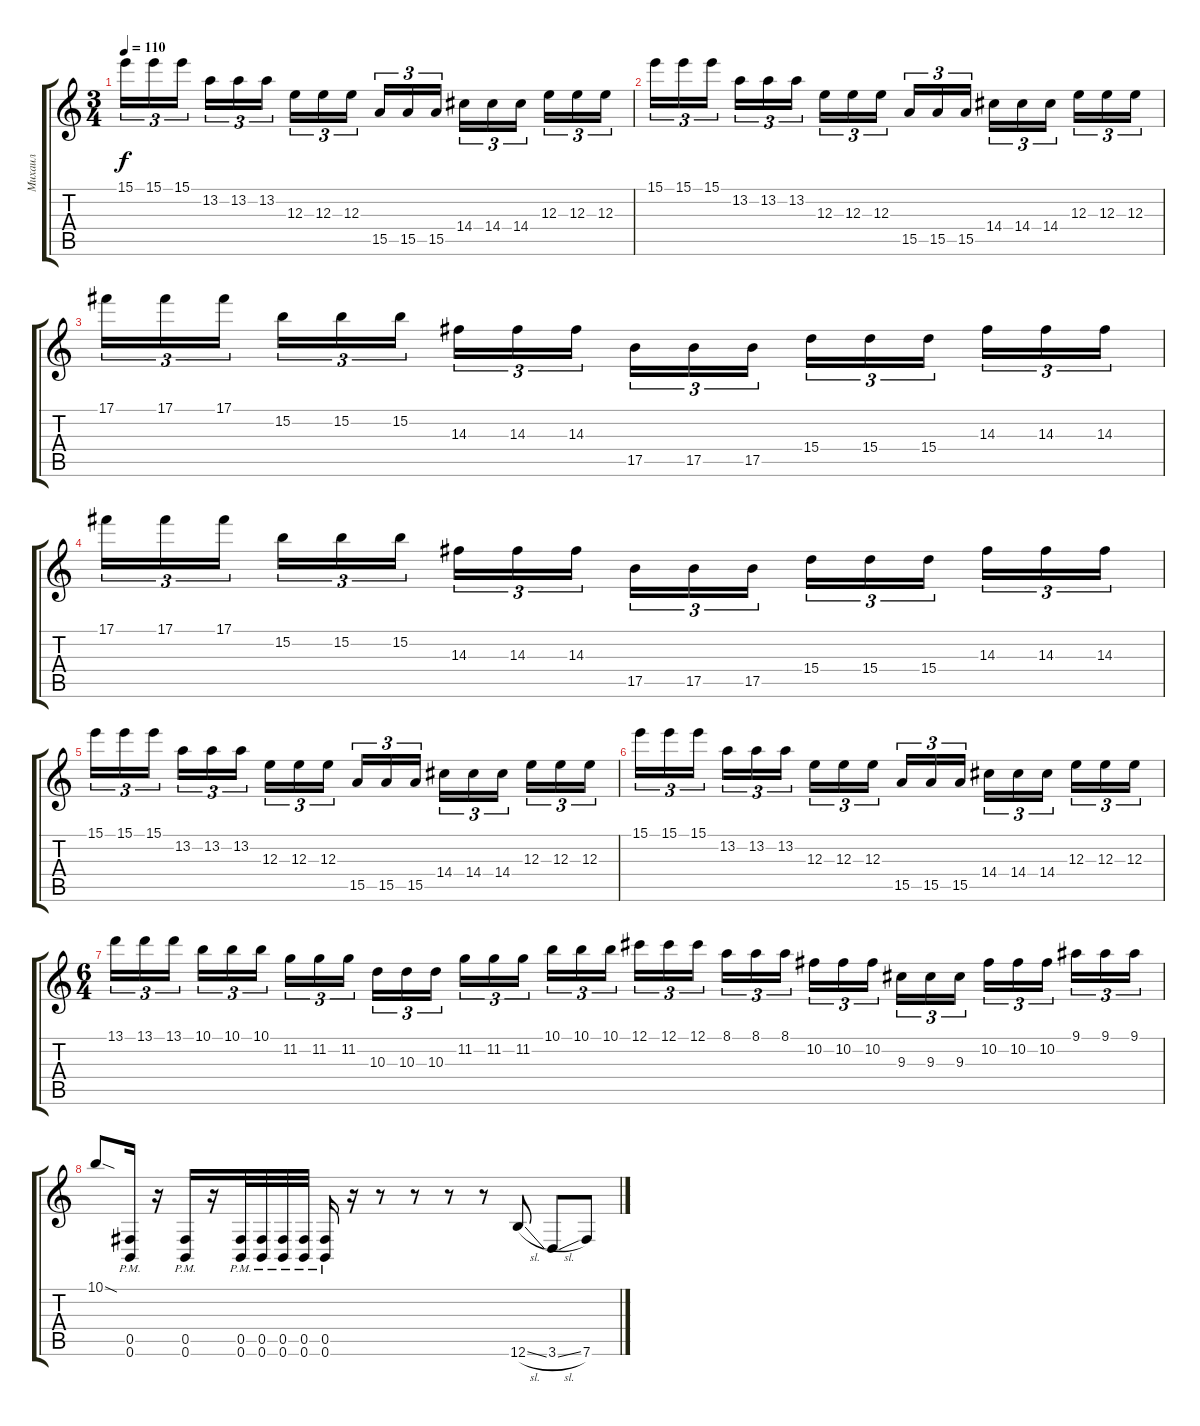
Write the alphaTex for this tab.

\track ("Михаил" "Михаил") {instrument distortionguitar}
\staff {score tabs}
\tuning (Db4 Ab3 E3 B2 Gb2 B1) {hide}
\ts (3 4)
\tempo 110
\clef g2
\ks c
15.1.16{tu (3 2) dy f} 15.1.16{tu (3 2)} 15.1.16{tu (3 2) beam splitsecondary} 13.2.16{tu (3 2)} 13.2.16{tu (3 2)} 13.2.16{tu (3 2)} 12.3.16{tu (3 2)} 12.3.16{tu (3 2)} 12.3.16{tu (3 2) beam splitsecondary} 15.5.16{tu (3 2)} 15.5.16{tu (3 2)} 15.5.16{tu (3 2)} 14.4.16{tu (3 2)} 14.4.16{tu (3 2)} 14.4.16{tu (3 2) beam splitsecondary} 12.3.16{tu (3 2)} 12.3.16{tu (3 2)} 12.3.16{tu (3 2)} |
15.1.16{tu (3 2)} 15.1.16{tu (3 2)} 15.1.16{tu (3 2) beam splitsecondary} 13.2.16{tu (3 2)} 13.2.16{tu (3 2)} 13.2.16{tu (3 2)} 12.3.16{tu (3 2)} 12.3.16{tu (3 2)} 12.3.16{tu (3 2) beam splitsecondary} 15.5.16{tu (3 2)} 15.5.16{tu (3 2)} 15.5.16{tu (3 2)} 14.4.16{tu (3 2)} 14.4.16{tu (3 2)} 14.4.16{tu (3 2) beam splitsecondary} 12.3.16{tu (3 2)} 12.3.16{tu (3 2)} 12.3.16{tu (3 2)} |
17.1.16{tu (3 2) balance 16} 17.1.16{tu (3 2)} 17.1.16{tu (3 2) beam splitsecondary} 15.2.16{tu (3 2)} 15.2.16{tu (3 2)} 15.2.16{tu (3 2)} 14.3.16{tu (3 2)} 14.3.16{tu (3 2)} 14.3.16{tu (3 2) beam splitsecondary} 17.5.16{tu (3 2)} 17.5.16{tu (3 2)} 17.5.16{tu (3 2)} 15.4.16{tu (3 2)} 15.4.16{tu (3 2)} 15.4.16{tu (3 2) beam splitsecondary} 14.3.16{tu (3 2)} 14.3.16{tu (3 2)} 14.3.16{tu (3 2)} |
17.1.16{tu (3 2)} 17.1.16{tu (3 2)} 17.1.16{tu (3 2) beam splitsecondary} 15.2.16{tu (3 2)} 15.2.16{tu (3 2)} 15.2.16{tu (3 2)} 14.3.16{tu (3 2)} 14.3.16{tu (3 2)} 14.3.16{tu (3 2) beam splitsecondary} 17.5.16{tu (3 2)} 17.5.16{tu (3 2)} 17.5.16{tu (3 2)} 15.4.16{tu (3 2)} 15.4.16{tu (3 2)} 15.4.16{tu (3 2) beam splitsecondary} 14.3.16{tu (3 2)} 14.3.16{tu (3 2)} 14.3.16{tu (3 2)} |
15.1.16{tu (3 2)} 15.1.16{tu (3 2)} 15.1.16{tu (3 2) beam splitsecondary} 13.2.16{tu (3 2)} 13.2.16{tu (3 2)} 13.2.16{tu (3 2)} 12.3.16{tu (3 2)} 12.3.16{tu (3 2)} 12.3.16{tu (3 2) beam splitsecondary} 15.5.16{tu (3 2)} 15.5.16{tu (3 2)} 15.5.16{tu (3 2)} 14.4.16{tu (3 2)} 14.4.16{tu (3 2)} 14.4.16{tu (3 2) beam splitsecondary} 12.3.16{tu (3 2)} 12.3.16{tu (3 2)} 12.3.16{tu (3 2)} |
15.1.16{tu (3 2)} 15.1.16{tu (3 2)} 15.1.16{tu (3 2) beam splitsecondary} 13.2.16{tu (3 2)} 13.2.16{tu (3 2)} 13.2.16{tu (3 2)} 12.3.16{tu (3 2)} 12.3.16{tu (3 2)} 12.3.16{tu (3 2) beam splitsecondary} 15.5.16{tu (3 2)} 15.5.16{tu (3 2)} 15.5.16{tu (3 2)} 14.4.16{tu (3 2)} 14.4.16{tu (3 2)} 14.4.16{tu (3 2) beam splitsecondary} 12.3.16{tu (3 2)} 12.3.16{tu (3 2)} 12.3.16{tu (3 2)} |
\ts (6 4)
13.1.16{tu (3 2)} 13.1.16{tu (3 2)} 13.1.16{tu (3 2) beam splitsecondary} 10.1.16{tu (3 2)} 10.1.16{tu (3 2)} 10.1.16{tu (3 2) beam splitsecondary} 11.2.16{tu (3 2)} 11.2.16{tu (3 2)} 11.2.16{tu (3 2) beam splitsecondary} 10.3.16{tu (3 2)} 10.3.16{tu (3 2)} 10.3.16{tu (3 2) beam splitsecondary} 11.2.16{tu (3 2)} 11.2.16{tu (3 2)} 11.2.16{tu (3 2) beam splitsecondary} 10.1.16{tu (3 2)} 10.1.16{tu (3 2)} 10.1.16{tu (3 2)} 12.1.16{tu (3 2)} 12.1.16{tu (3 2)} 12.1.16{tu (3 2) beam splitsecondary} 8.1.16{tu (3 2)} 8.1.16{tu (3 2)} 8.1.16{tu (3 2) beam splitsecondary} 10.2.16{tu (3 2)} 10.2.16{tu (3 2)} 10.2.16{tu (3 2) beam splitsecondary} 9.3.16{tu (3 2)} 9.3.16{tu (3 2)} 9.3.16{tu (3 2) beam splitsecondary} 10.2.16{tu (3 2)} 10.2.16{tu (3 2)} 10.2.16{tu (3 2) beam splitsecondary} 9.1.16{tu (3 2)} 9.1.16{tu (3 2)} 9.1.16{tu (3 2)} |
10.1{sod}.8 (0.5{pm} 0.6).16 r.16 (0.5{pm} 0.6).16 r.16 (0.5{pm} 0.6).32 (0.5{pm} 0.6).32 (0.5{pm} 0.6).32 (0.5{pm} 0.6).32 (0.5{pm} 0.6).16 r.16 r.8 r.8 r.8 r.8 12.6{sl}.8 3.6{sl}.8 7.6.8
